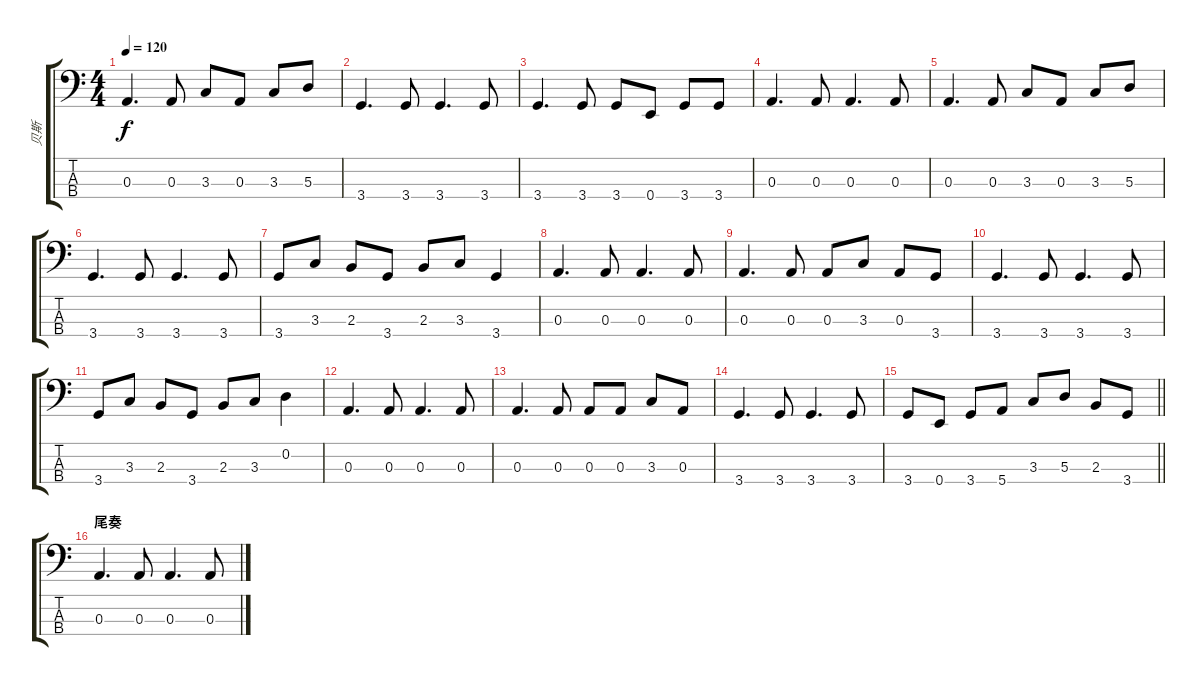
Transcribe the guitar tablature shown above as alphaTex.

\track ("贝斯" "贝斯") {instrument electricbassfinger}
\staff {score tabs}
\tuning (G2 D2 A1 E1) {hide}
\ts (4 4)
\tempo 120
\clef f4
\ks c
0.3.4{d dy f} 0.3.8 3.3.8 0.3.8 3.3.8 5.3.8 |
3.4.4{d} 3.4.8 3.4.4{d} 3.4.8 |
3.4.4{d} 3.4.8 3.4.8 0.4.8 3.4.8 3.4.8 |
0.3.4{d} 0.3.8 0.3.4{d} 0.3.8 |
0.3.4{d} 0.3.8 3.3.8 0.3.8 3.3.8 5.3.8 |
3.4.4{d} 3.4.8 3.4.4{d} 3.4.8 |
3.4.8 3.3.8 2.3.8 3.4.8 2.3.8 3.3.8 3.4.4 |
0.3.4{d} 0.3.8 0.3.4{d} 0.3.8 |
0.3.4{d} 0.3.8 0.3.8 3.3.8 0.3.8 3.4.8 |
3.4.4{d} 3.4.8 3.4.4{d} 3.4.8 |
3.4.8 3.3.8 2.3.8 3.4.8 2.3.8 3.3.8 0.2.4 |
0.3.4{d} 0.3.8 0.3.4{d} 0.3.8 |
0.3.4{d} 0.3.8 0.3.8 0.3.8 3.3.8 0.3.8 |
3.4.4{d} 3.4.8 3.4.4{d} 3.4.8 |
\barLineRight lightlight
3.4.8 0.4.8 3.4.8 5.4.8 3.3.8 5.3.8 2.3.8 3.4.8 |
\section ("" "尾奏")
0.3.4{d} 0.3.8 0.3.4{d} 0.3.8
